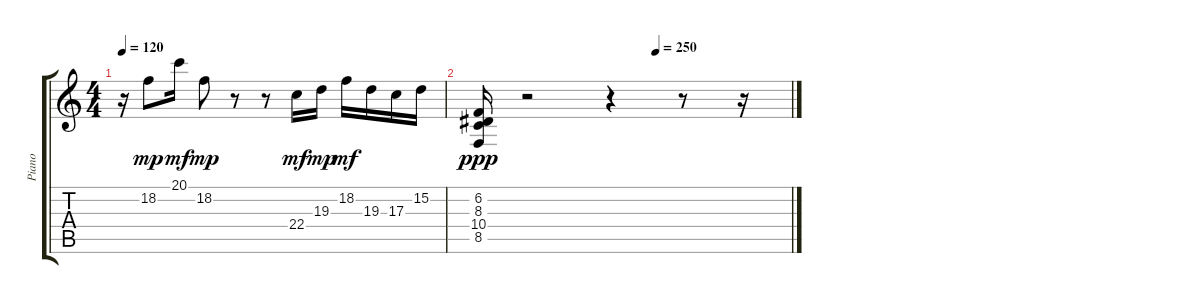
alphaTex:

\track ("Piano" "Piano") {instrument electricpiano1}
\staff {score tabs}
\tuning (E4 B3 G3 D3 A2 E2) {hide}
\ts (4 4)
\tempo 120
\clef g2
\ks c
r.16{dy mp} 18.2.8 20.1.16{dy mf} 18.2.8{dy mp} r.8 r.8 22.4.16{dy mf} 19.3.16{dy mp} 18.2.16{dy mf} 19.3.16 17.3.16 15.2.16 |
\tempo (250 0.5625)
(6.2 8.3 10.4 8.5).16{dy ppp} r.2 r.4 r.8 r.16
